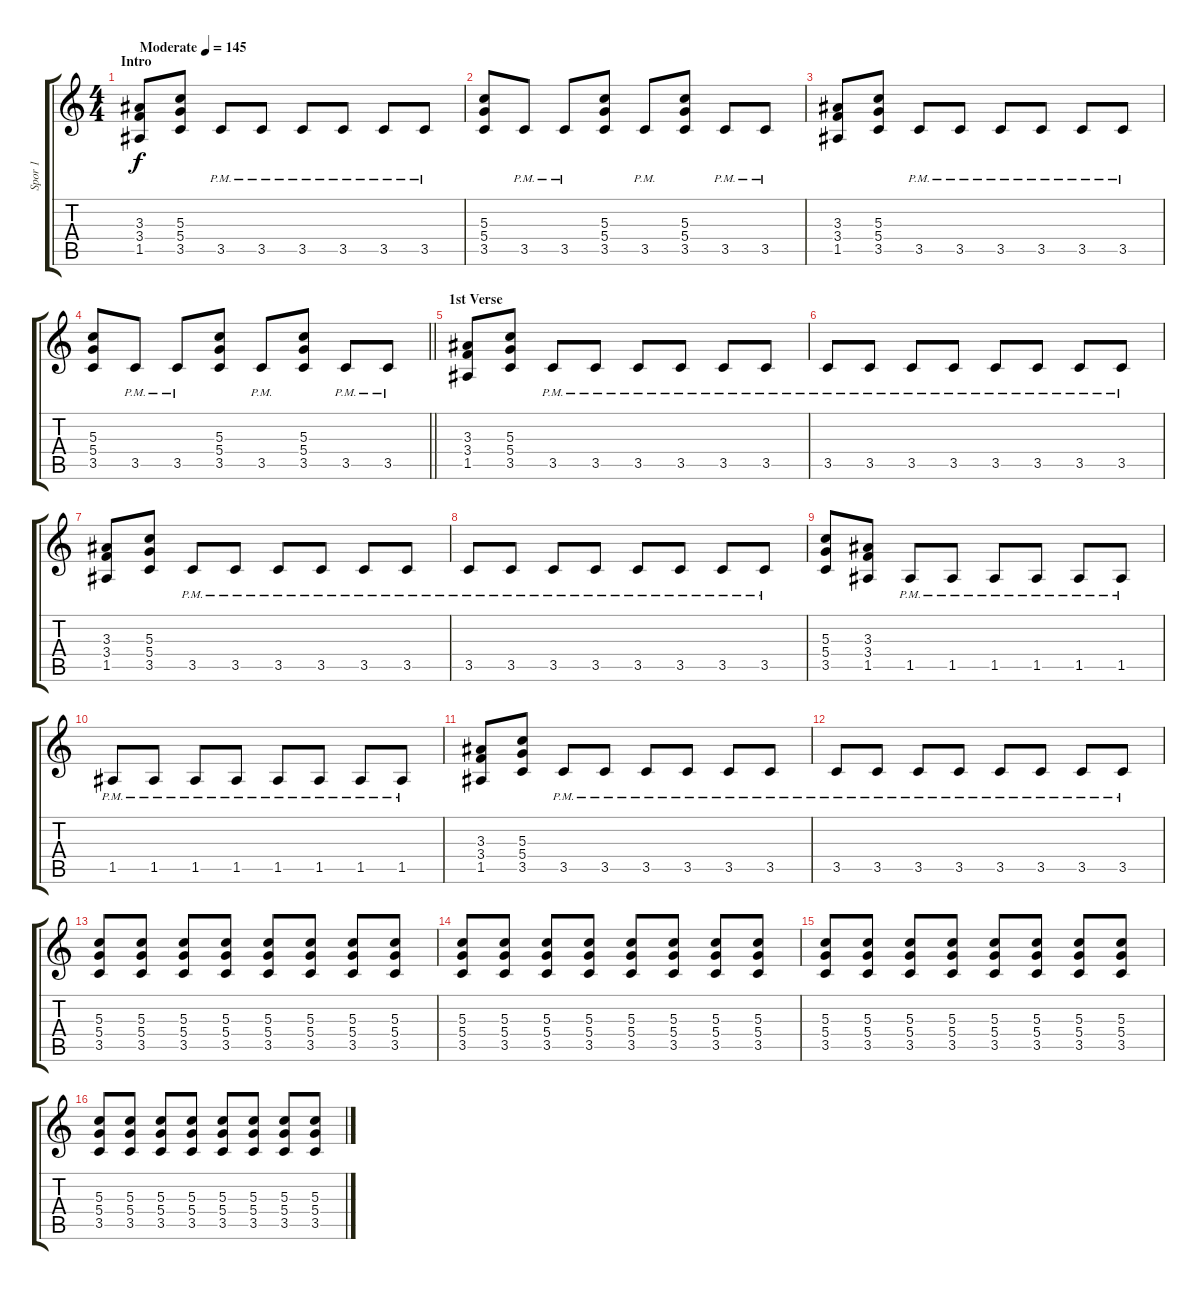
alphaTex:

\track ("Spor 1" "Spor 1") {instrument distortionguitar}
\staff {score tabs}
\tuning (E4 B3 G3 D3 A2 D2) {hide}
\ts (4 4)
\section ("" "Intro")
\tempo (145 "Moderate")
\clef g2
\ks c
(3.3 3.4 1.5).8{dy f instrument distortionguitar} (5.3 5.4 3.5).8 3.5{pm}.8 3.5{pm}.8 3.5{pm}.8 3.5{pm}.8 3.5{pm}.8 3.5{pm}.8 |
(5.3 5.4 3.5).8 3.5{pm}.8 3.5{pm}.8 (5.3 5.4 3.5).8 3.5{pm}.8 (5.3 5.4 3.5).8 3.5{pm}.8 3.5{pm}.8 |
(3.3 3.4 1.5).8 (5.3 5.4 3.5).8 3.5{pm}.8 3.5{pm}.8 3.5{pm}.8 3.5{pm}.8 3.5{pm}.8 3.5{pm}.8 |
\barLineRight lightlight
(5.3 5.4 3.5).8 3.5{pm}.8 3.5{pm}.8 (5.3 5.4 3.5).8 3.5{pm}.8 (5.3 5.4 3.5).8 3.5{pm}.8 3.5{pm}.8 |
\section ("" "1st Verse")
(3.3 3.4 1.5).8 (5.3 5.4 3.5).8 3.5{pm}.8 3.5{pm}.8 3.5{pm}.8 3.5{pm}.8 3.5{pm}.8 3.5{pm}.8 |
3.5{pm}.8 3.5{pm}.8 3.5{pm}.8 3.5{pm}.8 3.5{pm}.8 3.5{pm}.8 3.5{pm}.8 3.5{pm}.8 |
(3.3 3.4 1.5).8 (5.3 5.4 3.5).8 3.5{pm}.8 3.5{pm}.8 3.5{pm}.8 3.5{pm}.8 3.5{pm}.8 3.5{pm}.8 |
3.5{pm}.8 3.5{pm}.8 3.5{pm}.8 3.5{pm}.8 3.5{pm}.8 3.5{pm}.8 3.5{pm}.8 3.5{pm}.8 |
(5.3 5.4 3.5).8 (3.3 3.4 1.5).8 1.5{pm}.8 1.5{pm}.8 1.5{pm}.8 1.5{pm}.8 1.5{pm}.8 1.5{pm}.8 |
1.5{pm}.8 1.5{pm}.8 1.5{pm}.8 1.5{pm}.8 1.5{pm}.8 1.5{pm}.8 1.5{pm}.8 1.5{pm}.8 |
(3.3 3.4 1.5).8 (5.3 5.4 3.5).8 3.5{pm}.8 3.5{pm}.8 3.5{pm}.8 3.5{pm}.8 3.5{pm}.8 3.5{pm}.8 |
3.5{pm}.8 3.5{pm}.8 3.5{pm}.8 3.5{pm}.8 3.5{pm}.8 3.5{pm}.8 3.5{pm}.8 3.5{pm}.8 |
(5.3 5.4 3.5).8 (5.3 5.4 3.5).8 (5.3 5.4 3.5).8 (5.3 5.4 3.5).8 (5.3 5.4 3.5).8 (5.3 5.4 3.5).8 (5.3 5.4 3.5).8 (5.3 5.4 3.5).8 |
(5.3 5.4 3.5).8 (5.3 5.4 3.5).8 (5.3 5.4 3.5).8 (5.3 5.4 3.5).8 (5.3 5.4 3.5).8 (5.3 5.4 3.5).8 (5.3 5.4 3.5).8 (5.3 5.4 3.5).8 |
(5.3 5.4 3.5).8 (5.3 5.4 3.5).8 (5.3 5.4 3.5).8 (5.3 5.4 3.5).8 (5.3 5.4 3.5).8 (5.3 5.4 3.5).8 (5.3 5.4 3.5).8 (5.3 5.4 3.5).8 |
(5.3 5.4 3.5).8 (5.3 5.4 3.5).8 (5.3 5.4 3.5).8 (5.3 5.4 3.5).8 (5.3 5.4 3.5).8 (5.3 5.4 3.5).8 (5.3 5.4 3.5).8 (5.3 5.4 3.5).8
